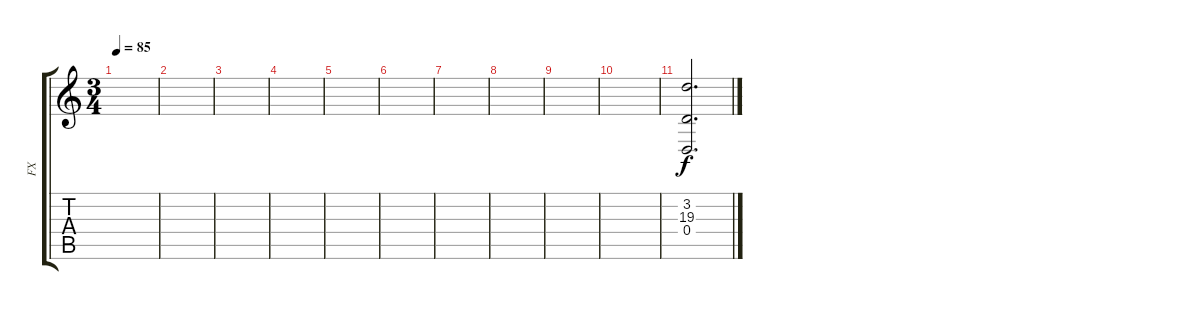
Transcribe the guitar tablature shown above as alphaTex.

\track ("FX" "FX") {instrument tinklebell}
\staff {score tabs}
\tuning (E4 B3 G3 D3 A2 E2) {hide}
\ts (3 4)
\tempo 85
\clef g2
\ks c
|
|
|
|
|
|
|
|
|
|
(3.2 19.3 0.4).2{d}
